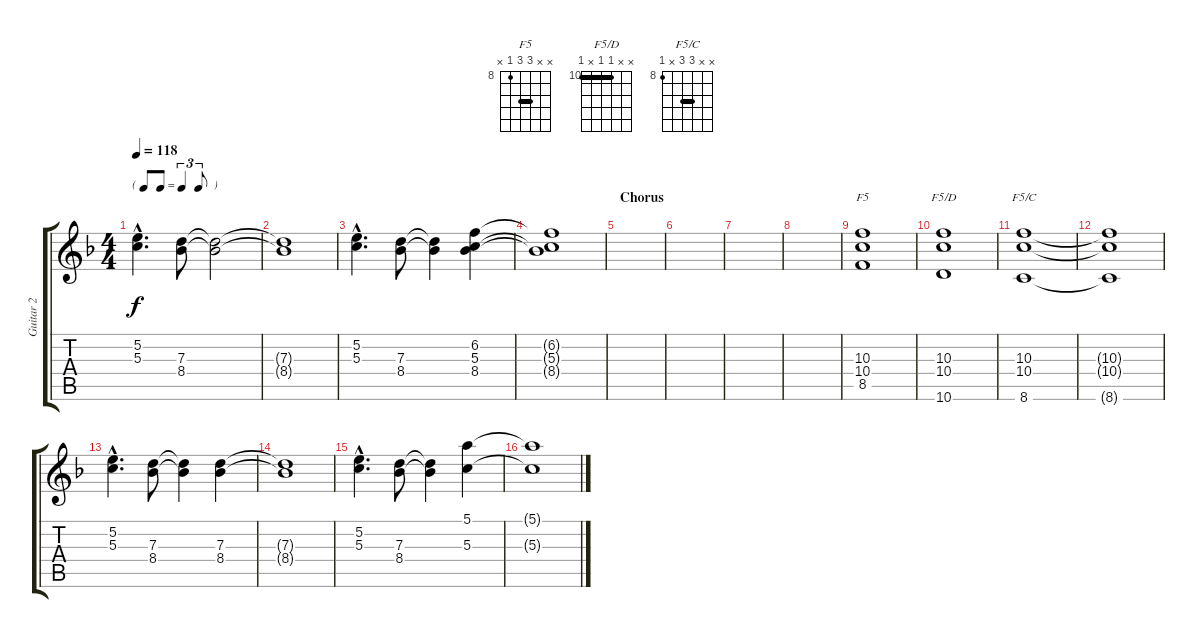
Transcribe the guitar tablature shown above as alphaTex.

\track ("Guitar 2" "Guitar 2") {instrument electricguitarjazz}
\staff {score tabs}
\tuning (E4 B3 G3 D3 A2 E2) {hide}
\chord ("F5" x x 10 10 8 x) {firstfret 8 barre 10}
\chord ("F5/D" x x 10 10 x 10) {firstfret 10 barre 10}
\chord ("F5/C" x x 10 10 x 8) {firstfret 8 barre 10}
\ts (4 4)
\tf triplet8th
\tempo 118
\clef g2
\ks f
(5.2{hac} 5.3{hac}).4{d dy f} (7.3 8.4).8 (7.3{t} 8.4{t}).2 |
(7.3{t} 8.4{t}).1 |
(5.2{hac} 5.3{hac}).4{d} (7.3 8.4).8 (7.3{t} 8.4{t}).4 (6.2 5.3 8.4).4 |
(6.2{t} 5.3{t} 8.4{t}).1 |
\section ("" "Chorus")
|
|
|
|
(10.3 10.4 8.5).1{ch "F5"} |
(10.3 10.4 10.6).1{ch "F5/D"} |
(10.3 10.4 8.6).1{ch "F5/C"} |
(10.3{t} 10.4{t} 8.6{t}).1 |
(5.2{hac} 5.3{hac}).4{d} (7.3 8.4).8 (7.3{t} 8.4{t}).4 (7.3 8.4).4 |
(7.3{t} 8.4{t}).1 |
(5.2{hac} 5.3{hac}).4{d} (7.3 8.4).8 (7.3{t} 8.4{t}).4 (5.1 5.3).4 |
(5.1{t} 5.3{t}).1
